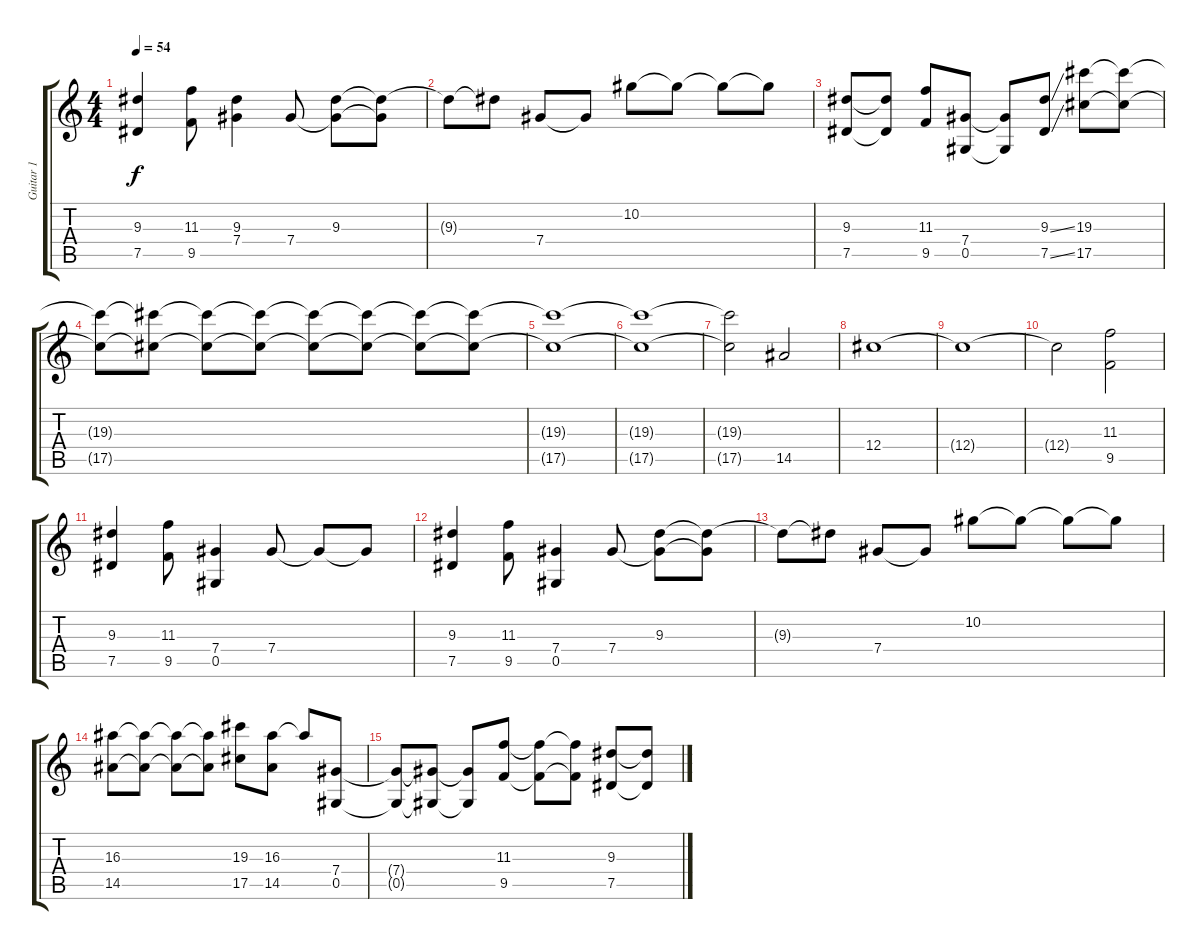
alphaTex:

\track ("Guitar 1" "Guitar 1") {instrument electricguitarjazz}
\staff {score tabs}
\tuning (Eb4 Bb3 Gb3 Db3 Ab2 Db2) {hide}
\ts (4 4)
\tempo 54
\clef g2
\ks c
(9.3 7.5).4{dy f} (11.3 9.5).8 (9.3 7.4).4 7.4.8 (9.3 7.4{t}).8 (9.3{t} 7.4{t}).8 |
9.3{t}.8 9.3{t}.8 7.4.8 7.4{t}.8 10.2.8 10.2{t}.8 10.2{t}.8 10.2{t}.8 |
(9.3 7.5).8 (9.3{t} 7.5{t}).8 (11.3 9.5).8 (7.4 0.5).8 (7.4{t} 0.5{t}).8 (9.3{ss} 7.5{ss}).8 (19.3 17.5).8 (19.3{t} 17.5{t}).8 |
(19.3{t} 17.5{t}).8 (19.3{t} 17.5{t}).8 (19.3{t} 17.5{t}).8 (19.3{t} 17.5{t}).8 (19.3{t} 17.5{t}).8 (19.3{t} 17.5{t}).8 (19.3{t} 17.5{t}).8 (19.3{t} 17.5{t}).8 |
(19.3{t} 17.5{t}).1 |
(19.3{t} 17.5{t}).1 |
(19.3{t} 17.5{t}).2{volume 8} 14.5.2 |
12.4.1 |
12.4{t}.1{volume 6} |
12.4{t}.2 (11.3 9.5).2 |
(9.3 7.5).4{volume 1} (11.3 9.5).8 (7.4 0.5).4 7.4.8 7.4{t}.8 7.4{t}.8 |
(9.3 7.5).4 (11.3 9.5).8 (7.4 0.5).4 7.4.8 (9.3 7.4{t}).8 (9.3{t} 7.4{t}).8 |
9.3{t}.8 9.3{t}.8{volume 0} 7.4.8 7.4{t}.8 10.2.8 10.2{t}.8 10.2{t}.8 10.2{t}.8 |
(16.3 14.5).8{volume 0} (16.3{t} 14.5{t}).8 (16.3{t} 14.5{t}).8 (16.3{t} 14.5{t}).8 (19.3 17.5).8 (16.3 14.5).8 16.3{t}.8 (7.4 0.5).8 |
(7.4{t} 0.5{t}).8 (7.4{t} 0.5{t}).8 (7.4{t} 0.5{t}).8 (11.3 9.5).8 (11.3{t} 9.5{t}).8 (11.3{t} 9.5{t}).8 (9.3 7.5).8 (9.3{t} 7.5{t}).8
